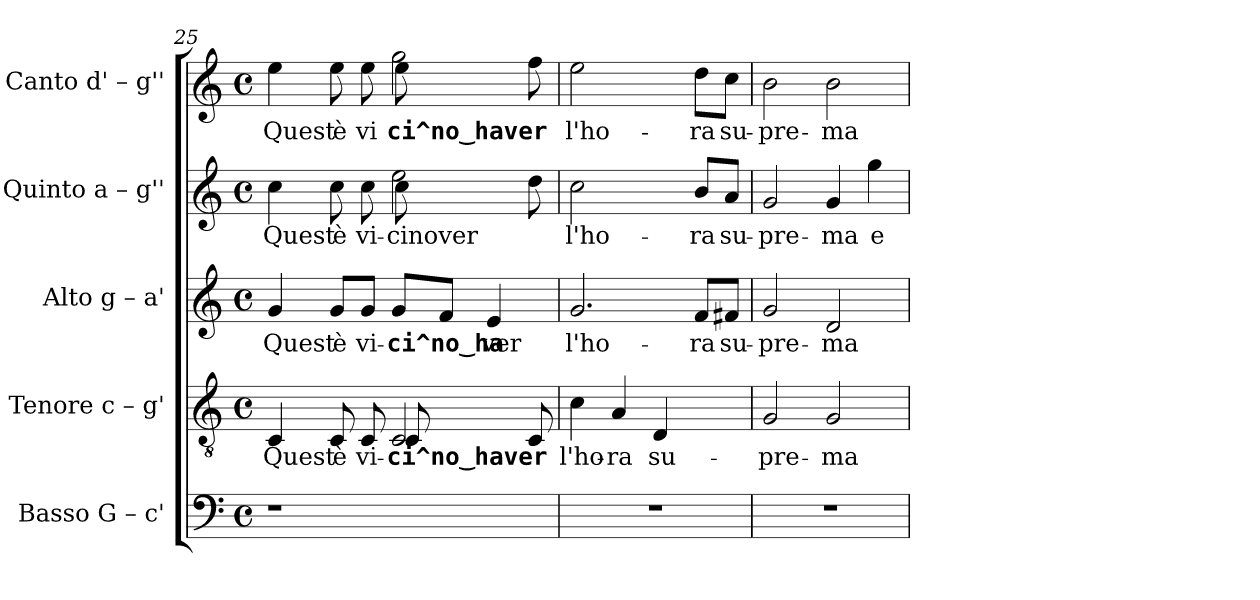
**kern	**kern	**text	**kern	**text	**kern	**text	**kern	**text
*part5	*part4	*part4	*part3	*part3	*part2	*part2	*part1	*part1
*staff5	*staff4	*staff4	*staff3	*staff3	*staff2	*staff2	*staff1	*staff1
*I"Basso  G – c'	*I"Tenore  c – g'	*	*I"Alto  g – a'	*	*I"Quinto  a – g''	*	*I"Canto  d' – g''	*
*clefF4	*clefGv2	*	*clefG2	*	*clefG2	*	*clefG2	*
*k[]	*k[]	*	*k[]	*	*k[]	*	*k[]	*
*C:	*C:	*	*C:	*	*C:	*	*C:	*
*M4/4	*M4/4	*	*M4/4	*	*M4/4	*	*M4/4	*
*met(c)	*met(c)	*	*met(c)	*	*met(c)	*	*met(c)	*
=25	=25	=25	=25	=25	=25	=25	=25	=25
!	!	!LO:LY:b:rj	!	!LO:LY:b:rj	!	!LO:LY:b:rj	!	!LO:LY:b:rj
*	*^	*	*	*	*^	*	*^	*
1r	4C/	2ryy	Quest	4g/	Quest	4cc\	2ryy	Quest	4ee\	2ryy	Quest
!	!	!	!LO:LY:b:rj	!	!LO:LY:b:rj	!	!	!LO:LY:b:rj	!	!	!LO:LY:b:rj
.	8C/	.	è	8g/L	è	8cc\	.	è	8ee\	.	è
!	!	!	!LO:LY:b:rj	!	!LO:LY:b:rj	!	!	!LO:LY:b:rj	!	!	!LO:LY:b:rj
.	8C/	.	vi-	8g/J	vi-	8cc\	.	vi-	8ee\	.	vi
!	!	!	!LO:LY:b:rj	!	!LO:LY:b:rj	!	!	!LO:LY:b:rj	!	!	!LO:LY:b:rj
.	2C/	8C/	-ci^no‿haver-	8g/L	-ci^no‿ha	2ee\	8cc\	-cinover	2gg\	8ee\	ci^no‿haver
!	!	!	!	!	!LO:LY:b:rj	!	!	!	!	!	!
.	.	2ryy	.	8f/J	.	.	2ryy	.	.	2ryy	.
!	!	!	!	!	!LO:LY:b:rj	!	!	!	!	!	!
.	.	.	.	4e/	ver	.	.	.	.	.	.
!	!	!	!LO:LY:b:rj	!	!	!	!	!LO:LY:b:rj	!	!	!LO:LY:b:rj
8ryy	8C/	.	-	8ryy	.	8dd\	.	.	8ff\	.	.
*	*	*	*	*	*	*v	*v	*	*	*	*
*	*v	*v	*	*	*	*	*	*v	*v	*
!!LO:LB:g=z
=26	=26	=26	=26	=26	=26	=26	=26	=26
!	!	!LO:LY:b:rj	!	!LO:LY:b:rj	!	!LO:LY:b:rj	!	!LO:LY:b:rj
1r	4c\	l'ho-	2.g/	l'ho-	2cc\	l'ho-	2ee\	l'ho-
!	!	!LO:LY:b:rj	!	!	!	!	!	!
.	4A/	-ra	.	.	.	.	.	.
!	!	!LO:LY:b:rj	!	!	!	!	!	!
.	4D/	su-	.	.	4ryy	.	4ryy	.
!	!	!	!	!LO:LY:b:rj	!	!LO:LY:b:rj	!	!LO:LY:b:rj
.	4ryy	.	8f/L	-ra	8b/L	-ra	8dd\L	-ra
!	!	!	!	!LO:LY:b:rj	!	!LO:LY:b:rj	!	!LO:LY:b:rj
.	.	.	8f#X/J	su-	8a/J	su-	8cc\J	su-
=27	=27	=27	=27	=27	=27	=27	=27	=27
!	!	!LO:LY:b:rj	!	!LO:LY:b:rj	!	!LO:LY:b:rj	!	!LO:LY:b:rj
1r	2G/	-pre-	2g/	-pre-	2g/	-pre-	2b\	-pre-
!	!	!LO:LY:b:rj	!	!LO:LY:b:rj	!	!LO:LY:b:rj	!	!LO:LY:b:rj
.	2G/	-ma	2d/	-ma	4g/	-ma	2b\	-ma
!	!	!	!	!	!	!LO:LY:b:rj	!	!
.	.	.	.	.	4gg\	e	.	.
=	=	=	=	=	=	=	=	=
*-	*-	*-	*-	*-	*-	*-	*-	*-
